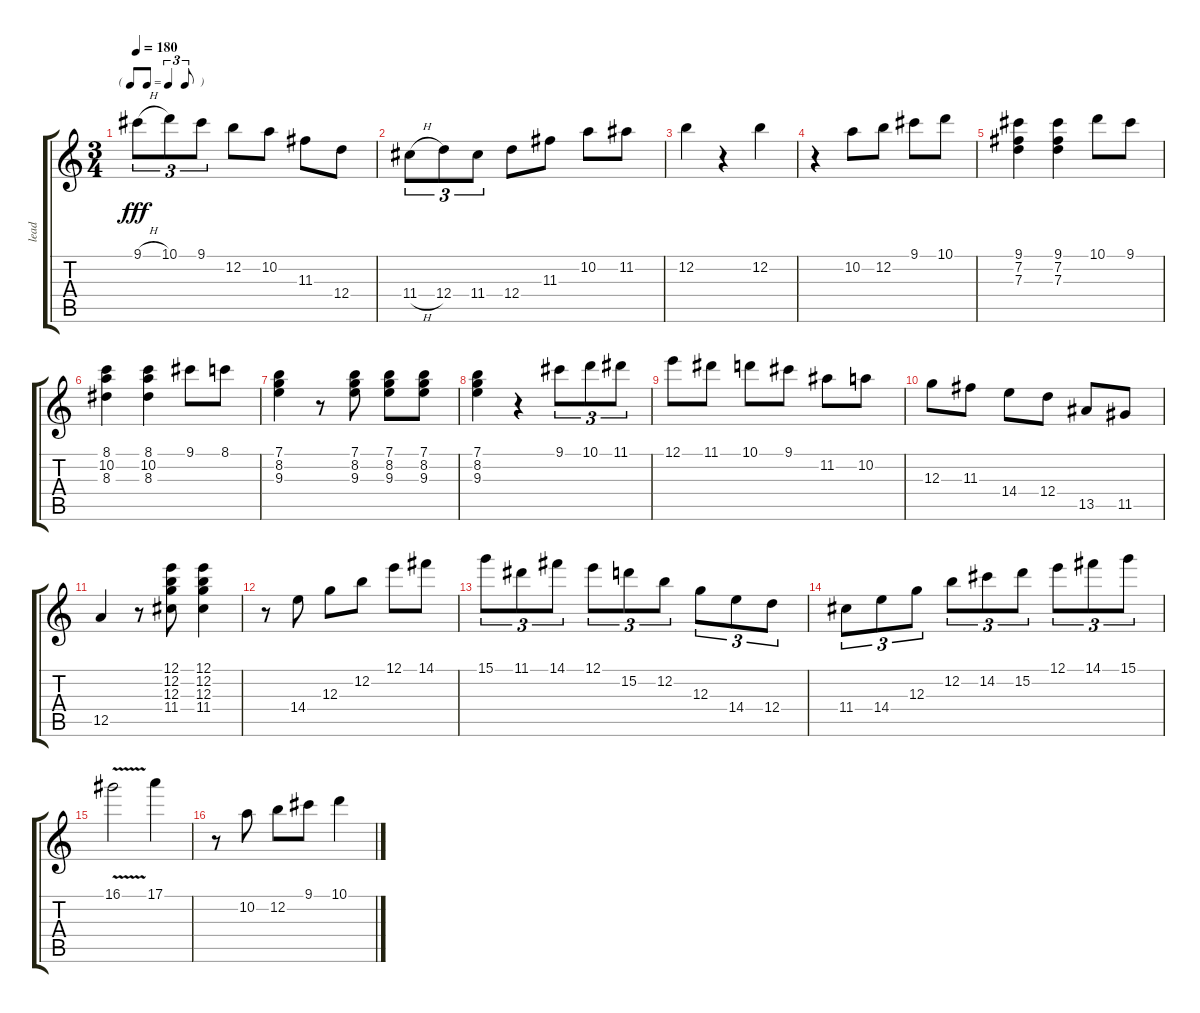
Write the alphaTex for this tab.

\track ("lead" "lead") {instrument acousticguitarsteel}
\staff {score tabs}
\tuning (E4 B3 G3 D3 A2 E2) {hide}
\ts (3 4)
\tf triplet8th
\tempo 180
\clef g2
\ks c
9.1{h}.8{tu (3 2) dy fff} 10.1.8{tu (3 2)} 9.1.8{tu (3 2)} 12.2.8 10.2.8 11.3.8 12.4.8 |
11.4{h}.8{tu (3 2)} 12.4.8{tu (3 2)} 11.4.8{tu (3 2)} 12.4.8 11.3.8 10.2.8 11.2.8 |
12.2.4 r.4 12.2.4 |
r.4 10.2.8 12.2.8 9.1.8 10.1.8 |
(9.1 7.2 7.3).4 (9.1 7.2 7.3).4 10.1.8 9.1.8 |
(8.1 10.2 8.3).4 (8.1 10.2 8.3).4 9.1.8 8.1.8 |
(7.1 8.2 9.3).4 r.8 (7.1 8.2 9.3).8 (7.1 8.2 9.3).8 (7.1 8.2 9.3).8 |
(7.1 8.2 9.3).4 r.4 9.1.8{tu (3 2)} 10.1.8{tu (3 2)} 11.1.8{tu (3 2)} |
12.1.8 11.1.8 10.1.8 9.1.8 11.2.8 10.2.8 |
12.3.8 11.3.8 14.4.8 12.4.8 13.5.8 11.5.8 |
12.5.4 r.8 (12.1 12.2 12.3 11.4).8 (12.1 12.2 12.3 11.4).4 |
r.8 14.4.8 12.3.8 12.2.8 12.1.8 14.1.8 |
15.1.8{tu (3 2)} 11.1.8{tu (3 2)} 14.1.8{tu (3 2)} 12.1.8{tu (3 2)} 15.2.8{tu (3 2)} 12.2.8{tu (3 2)} 12.3.8{tu (3 2)} 14.4.8{tu (3 2)} 12.4.8{tu (3 2)} |
11.4.8{tu (3 2)} 14.4.8{tu (3 2)} 12.3.8{tu (3 2)} 12.2.8{tu (3 2)} 14.2.8{tu (3 2)} 15.2.8{tu (3 2)} 12.1.8{tu (3 2)} 14.1.8{tu (3 2)} 15.1.8{tu (3 2)} |
16.1{v}.2 17.1.4 |
r.8 10.2.8 12.2.8 9.1.8 10.1.4
